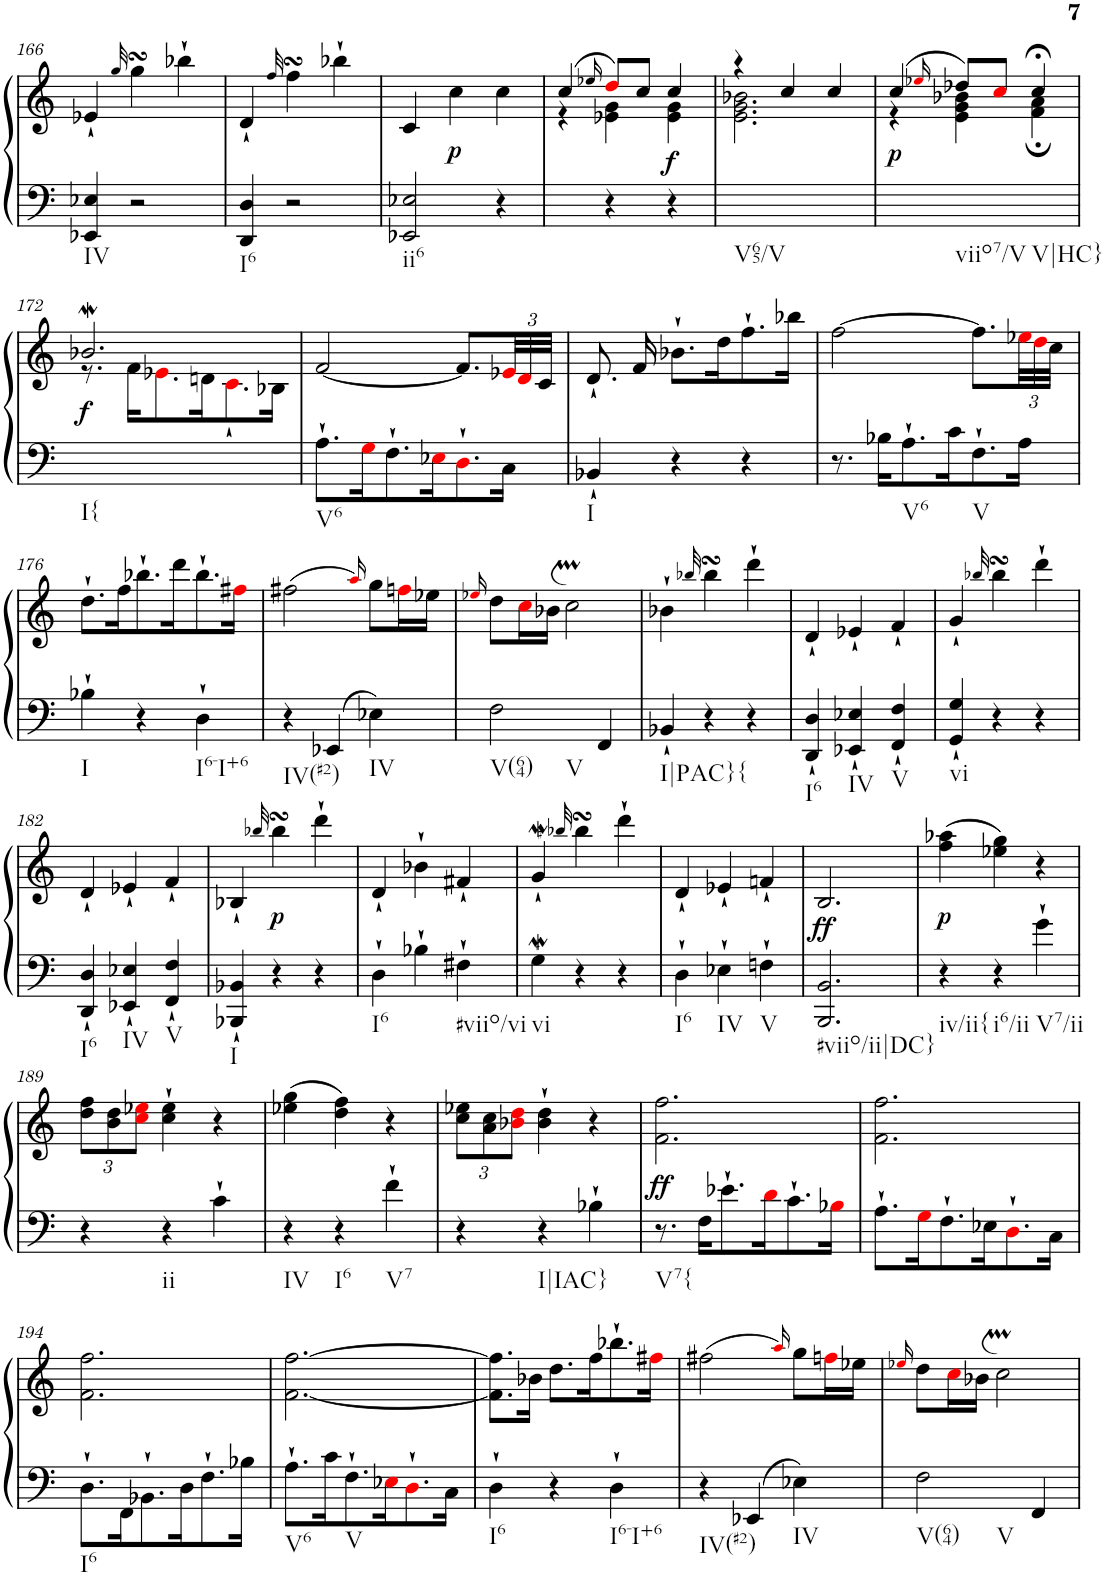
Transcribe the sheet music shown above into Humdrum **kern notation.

**kern	**kern	**dynam
*part1	*part1	*part1
*staff2	*staff1	*staff1/2
*I"Harpsichord	*	*
*I'Hch.	*	*
!!LO:PB:g=z
*clefF4	*clefG2	*
*k[]	*k[]	*
*M3/4	*M3/4	*
=166	=166	=166
!LO:TX:b:t=IV	!	!
4EE-X/ 4E-X/	4e-X`/	.
.	32qgg/	.
2r	4ggsSSS\	.
.	4bb-X`\	.
=167	=167	=167
!LO:TX:b:t=I6	!	!
4DD/ 4D/	4d`/	.
.	32qff/	.
2r	4ffsSSs\	.
.	4bb-X`\	.
=168	=168	=168
!LO:TX:b:t=ii6	!	!
2EE-X/ 2E-X/	4c/	.
!	!	!LO:DY:b
.	4cc\	p
4r	4cc\	.
=169	=169	=169
*	*^	*
4ryy	(>4cc/	4r	.
.	16qee-X/	.	.
4r	8ddi/L)	4e-X\ 4g\	.
.	8cc/J	.	.
!	!	!	!LO:DY:b
4r	4cc/	4e-\ 4g\	f
=170	=170	=170	=170
!LO:TX:b:t=V65/V	!	!	!
2.ryy	4r	2.e\ 2.g\ 2.b-X\	.
.	4cc/	.	.
.	4cc/	.	.
=171	=171	=171	=171
!LO:TX:b:t=viio7/V	!	!	!
!LO:TX:b:t=V|HC}	!	!	!
!	!	!	!LO:DY:b
2.ryy	(>4cc/	4r	p
.	16qee-Xi/	.	.
.	8dd-X/L)	4e\ 4g\ 4b-X\	.
.	8cci/J	.	.
.	4cc;</	4f\; 4a\;	.
!!LO:LB:g=z	!!
=172	=172	=172	=172
!LO:TX:b:t=I{	!	!	!
!	!	!	!LO:DY:b
2.ryy	2.b-Xw/	8.r	f
.	.	16f\KL	.
.	.	8.e-Xi\	.
.	.	16dn\K	.
.	.	8.c`i\	.
.	.	16B-X\Jk	.
=173	=173	=173	=173
!LO:TX:b:t=V6	!	!	!
*	*v	*v	*
8.A`\L	[2f/	.
16Gi\K	.	.
8.F`\	.	.
16E-Xi\K	.	.
8.D`i\	8.f/L]	.
*	*Xbrackettup	*
16C\Jk	48e-Xi/LL	.
.	48di/	.
.	48c/JJJ	.
=174	=174	=174
!LO:TX:b:t=I	!	!
4BB-X`/	8.d`/	.
.	16f/	.
4r	8.b-X`\L	.
.	16dd\K	.
4r	8.ff`\	.
.	16bb-X\Jk	.
=175	=175	=175
8.r	[2ff\	.
16B-X\KL	.	.
!LO:TX:b:t=V6	!	!
8.A`\	.	.
16c\K	.	.
!LO:TX:b:t=V	!	!
8.F`\	8.ff\L]	.
16A\Jk	48ee-Xi\LL	.
.	48ddi\	.
.	48cc\JJJ	.
!!LO:LB:g=z
=176	=176	=176
!LO:TX:b:t=I	!	!
4B-X`\	8.dd`\L	.
.	16ff\K	.
4r	8.bb-X`\	.
.	16ddd\K	.
!LO:TX:b:t=I6-I+6	!	!
4D`\	8.bb-`\	.
.	16ff#Xi\Jk	.
=177	=177	=177
!LO:TX:b:t=IV(#2)	!	!
4r	(>2ff#X\	.
4EE-X/	.	.
.	16qaai/)	.
!LO:TX:b:t=IV	!	!
4E-X\	8gg\L	.
.	16ffni\L	.
.	16ee-X\JJ	.
=178	=178	=178
.	16qee-Xi/	.
!LO:TX:b:t=V(64)	!	!
!LO:TX:b:t=V	!	!
2F\	8dd\L	.
.	16cci\L	.
.	16b-X\JJ	.
.	2ccM\	.
4FF/	.	.
=179	=179	=179
!LO:TX:b:t=I|PAC}{	!	!
4BB-X`/	4b-X`\	.
.	32qbb-X/	.
4r	4bb-sSSs\	.
4r	4ddd`\	.
=180	=180	=180
!LO:TX:b:t=I6	!	!
4DD/` 4D/`	4d`/	.
!LO:TX:b:t=IV	!	!
4EE-X/` 4E-X/`	4e-X`/	.
!LO:TX:b:t=V	!	!
4FF/` 4F/`	4f`/	.
=181	=181	=181
!LO:TX:b:t=vi	!	!
4GG/` 4G/`	4g`/	.
.	32qbb-X/	.
4r	4bb-sSSs\	.
4r	4ddd`\	.
!!LO:LB:g=z
=182	=182	=182
!LO:TX:b:t=I6	!	!
4DD/` 4D/`	4d`/	.
!LO:TX:b:t=IV	!	!
4EE-X/` 4E-X/`	4e-X`/	.
!LO:TX:b:t=V	!	!
4FF/` 4F/`	4f`/	.
=183	=183	=183
!LO:TX:b:t=I	!	!
4BBB-X/` 4BB-X/`	4B-X`/	.
.	32qbb-X/	.
!	!	!LO:DY:b
4r	4bb-sSSs\	p
4r	4ddd`\	.
=184	=184	=184
!LO:TX:b:t=I6	!	!
4D`\	4d`/	.
4B-X`\	4b-X`\	.
!LO:TX:b:t=#viio/vi	!	!
4F#X`\	4f#X`/	.
=185	=185	=185
!LO:TX:b:t=vi	!	!
4GW\	4gW`/	.
.	32qbb-X/	.
4r	4bb-sSSs\	.
4r	4ddd`\	.
=186	=186	=186
!LO:TX:b:t=I6	!	!
4D`\	4d`/	.
!LO:TX:b:t=IV	!	!
4E-X`\	4e-X`/	.
!LO:TX:b:t=V	!	!
4Fn`\	4fn`/	.
=187	=187	=187
!LO:TX:b:t=#viio/ii|DC}	!	!
!	!	!LO:DY:b
2.BBB/ 2.BB/	2.B/	ff
=188	=188	=188
!LO:TX:b:t=iv/ii{	!	!
!	!	!LO:DY:b
4r	(>4ff\ 4aa-X\	p
!LO:TX:b:t=i6/ii	!	!
4r	4ee-X\ 4gg\)	.
!LO:TX:b:t=V7/ii	!	!
4g`\	4r	.
!!LO:LB:g=z
=189	=189	=189
4r	12dd\ 12ff\L	.
.	12b\ 12dd\	.
.	12cci\ 12ee-Xi\J	.
!LO:TX:b:t=ii	!	!
4r	4cc\` 4ee-\`	.
4c`\	4r	.
=190	=190	=190
!LO:TX:b:t=IV	!	!
4r	(>4ee-X\ 4gg\	.
!LO:TX:b:t=I6	!	!
4r	4dd\ 4ff\)	.
!LO:TX:b:t=V7	!	!
4f`\	4r	.
=191	=191	=191
4r	12cc\ 12ee-X\L	.
.	12a\ 12cc\	.
.	12b-Xi\ 12ddi\J	.
!LO:TX:b:t=I|IAC}	!	!
4r	4b-\` 4dd\`	.
4B-X`\	4r	.
=192	=192	=192
!LO:TX:b:t=V7{	!	!
!	!	!LO:DY:b
8.r	2.f\ 2.ff\	ff
16F\KL	.	.
8.e-X`\	.	.
16di\K	.	.
8.c`\	.	.
16B-Xi\Jk	.	.
=193	=193	=193
8.A`\L	2.f\ 2.ff\	.
16Gi\K	.	.
8.F`\	.	.
16E-X\K	.	.
8.D`i\	.	.
16C\Jk	.	.
!!LO:LB:g=z
=194	=194	=194
!LO:TX:b:t=I6	!	!
8.D`\L	2.f\ 2.ff\	.
16FF\K	.	.
8.BB-X`\	.	.
16D\K	.	.
8.F`\	.	.
16B-X\Jk	.	.
=195	=195	=195
!LO:TX:b:t=V6	!	!
8.A`\L	[2.f\ [2.ff\	.
16c\K	.	.
!LO:TX:b:t=V	!	!
8.F`\	.	.
16E-Xi\K	.	.
8.D`i\	.	.
16C\Jk	.	.
=196	=196	=196
!LO:TX:b:t=I6	!	!
4D`\	8.f\] 8.ff\]L	.
.	16b-X\Jk	.
4r	8.dd\L	.
.	16ff\K	.
!LO:TX:b:t=I6-I+6	!	!
4D`\	8.bb-X`\	.
.	16ff#Xi\Jk	.
=197	=197	=197
!LO:TX:b:t=IV(#2)	!	!
4r	(>2ff#X\	.
4EE-X/	.	.
.	16qaai/)	.
!LO:TX:b:t=IV	!	!
4E-X\	8gg\L	.
.	16ffni\L	.
.	16ee-X\JJ	.
=198	=198	=198
.	16qee-Xi/	.
!LO:TX:b:t=V(64)	!	!
!LO:TX:b:t=V	!	!
2F\	8dd\L	.
.	16cci\L	.
.	16b-X\JJ	.
.	2ccM\	.
4FF/	.	.
=	=	=
*-	*-	*-
